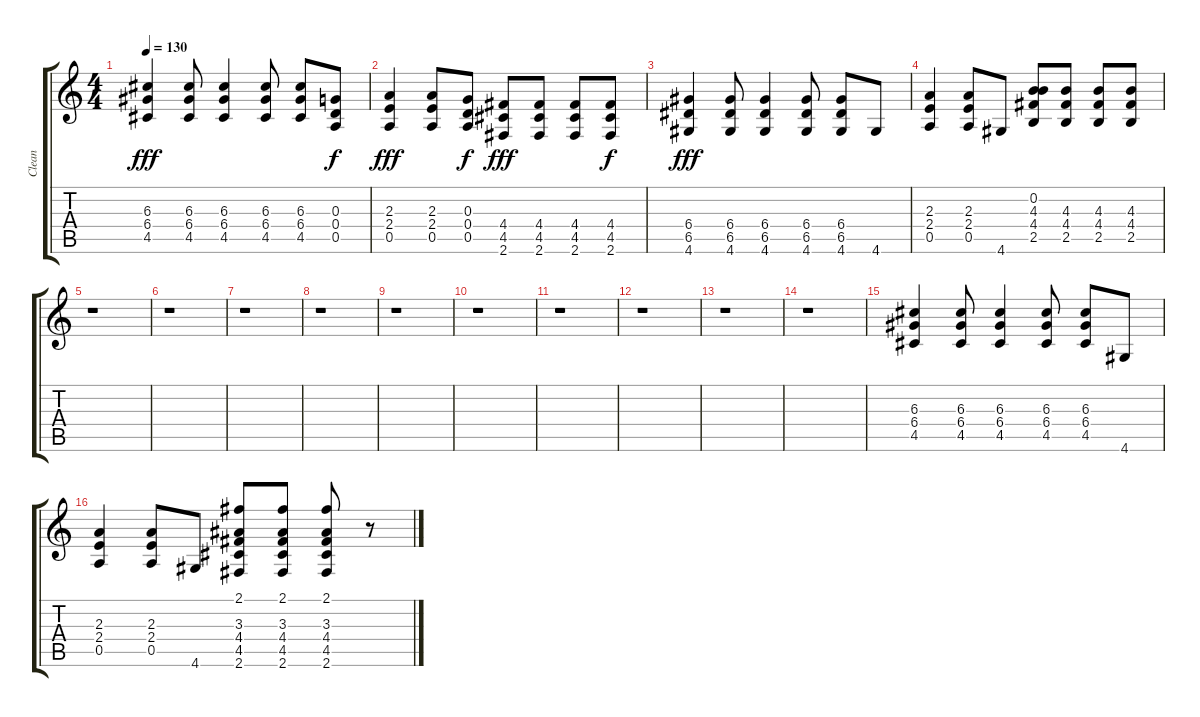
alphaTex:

\track ("Clean" "Clean") {instrument electricguitarclean}
\staff {score tabs}
\tuning (E4 B3 G3 D3 A2 E2) {hide}
\ts (4 4)
\tempo 130
\clef g2
\ks c
(6.3 6.4 4.5).4{dy fff} (6.3 6.4 4.5).8 (6.3 6.4 4.5).4 (6.3 6.4 4.5).8 (6.3 6.4 4.5).8 (0.3 0.4 0.5).8{dy f} |
(2.3 2.4 0.5).4{dy fff} (2.3 2.4 0.5).8 (0.3 0.4 0.5).8{dy f} (4.4 4.5 2.6).8{dy fff} (4.4 4.5 2.6).8 (4.4 4.5 2.6).8 (4.4 4.5 2.6).8{dy f} |
(6.4 6.5 4.6).4{dy fff} (6.4 6.5 4.6).8 (6.4 6.5 4.6).4 (6.4 6.5 4.6).8 (6.4 6.5 4.6).8 4.6.8 |
(2.3 2.4 0.5).4 (2.3 2.4 0.5).8 4.6.8 (0.2 4.3 4.4 2.5).8 (4.3 4.4 2.5).8 (4.3 4.4 2.5).8 (4.3 4.4 2.5).8 |
r.1 |
r.1 |
r.1 |
r.1 |
r.1 |
r.1 |
r.1 |
r.1 |
r.1 |
r.1 |
(6.3 6.4 4.5).4 (6.3 6.4 4.5).8 (6.3 6.4 4.5).4 (6.3 6.4 4.5).8 (6.3 6.4 4.5).8 4.6.8 |
(2.3 2.4 0.5).4 (2.3 2.4 0.5).8 4.6.8 (2.1 3.3 4.4 4.5 2.6).8 (2.1 3.3 4.4 4.5 2.6).8 (2.1 3.3 4.4 4.5 2.6).8 r.8
